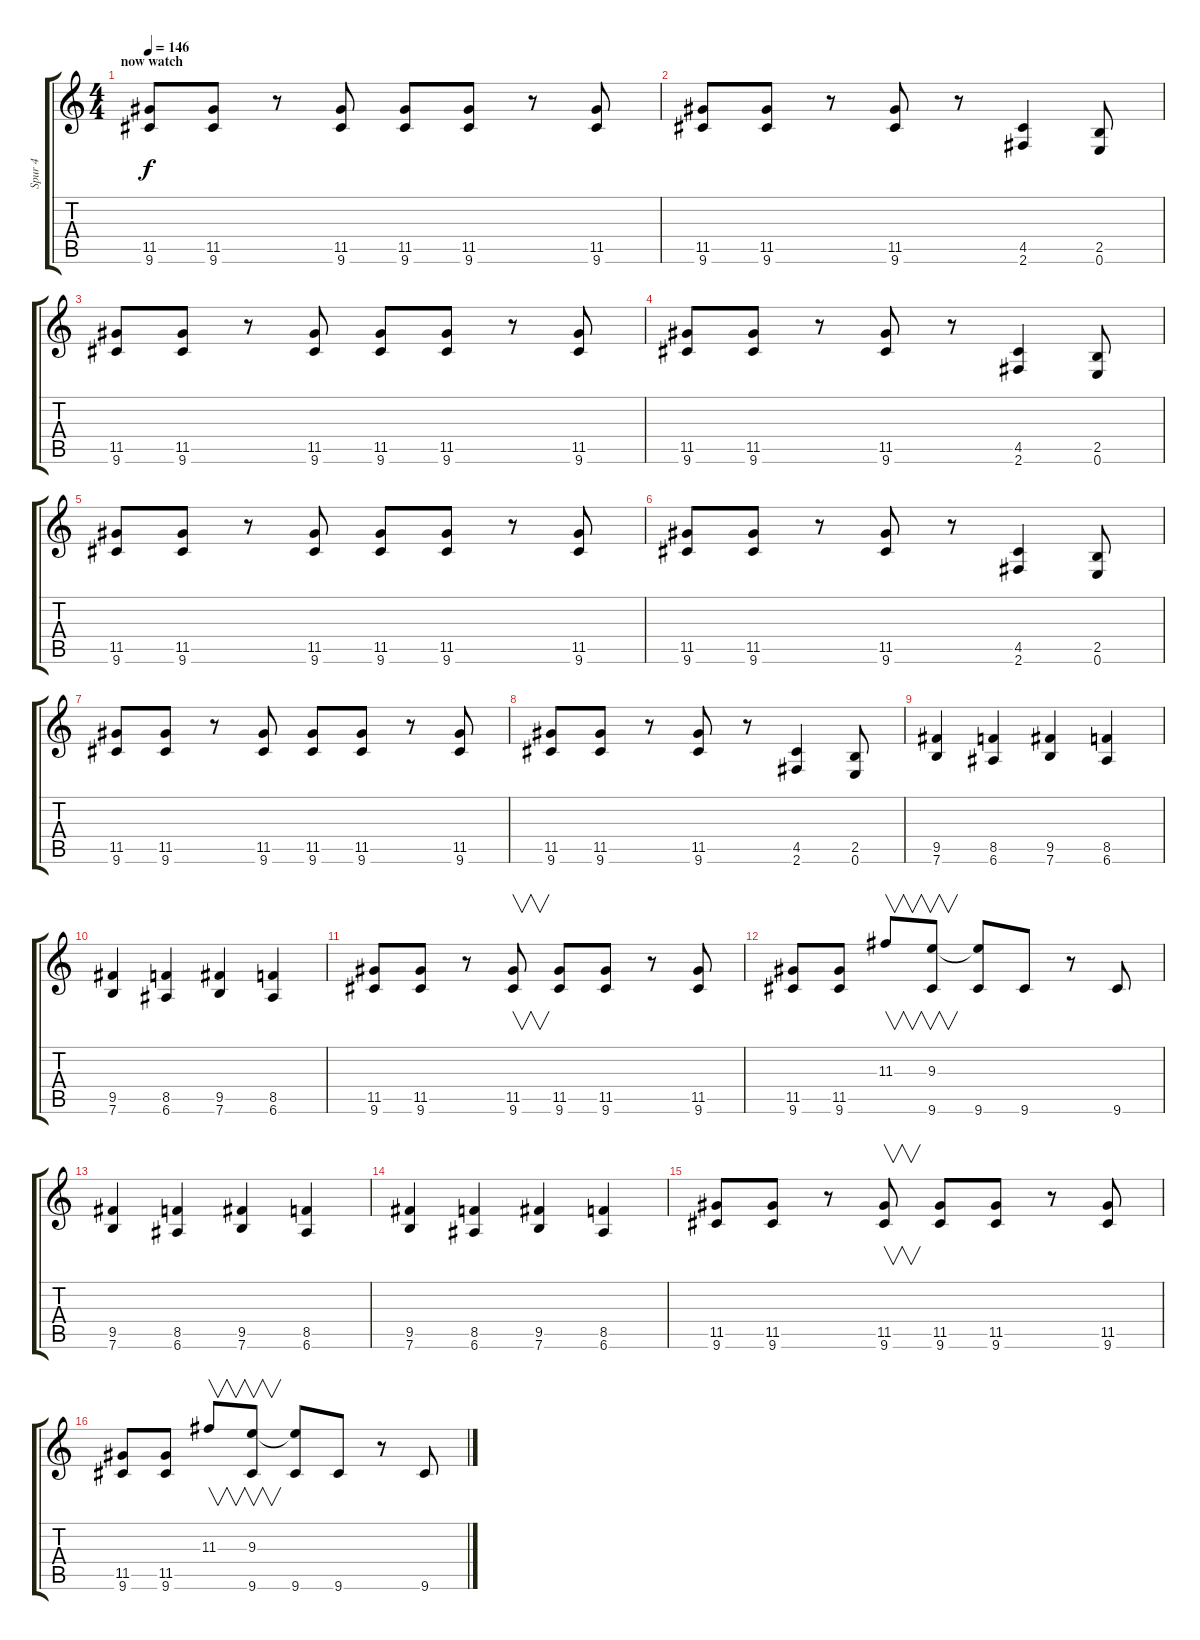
\track ("Spur 4" "Spur 4") {instrument distortionguitar}
\staff {score tabs}
\tuning (E4 B3 G3 D3 A2 E2) {hide}
\ts (4 4)
\section ("" "now watch")
\tempo 146
\clef g2
\ks c
(11.5 9.6).8{dy f} (11.5 9.6).8 r.8 (11.5 9.6).8 (11.5 9.6).8 (11.5 9.6).8 r.8 (11.5 9.6).8 |
(11.5 9.6).8 (11.5 9.6).8 r.8 (11.5 9.6).8 r.8 (4.5 2.6).4 (2.5 0.6).8 |
(11.5 9.6).8 (11.5 9.6).8 r.8 (11.5 9.6).8 (11.5 9.6).8 (11.5 9.6).8 r.8 (11.5 9.6).8 |
(11.5 9.6).8 (11.5 9.6).8 r.8 (11.5 9.6).8 r.8 (4.5 2.6).4 (2.5 0.6).8 |
(11.5 9.6).8 (11.5 9.6).8 r.8 (11.5 9.6).8 (11.5 9.6).8 (11.5 9.6).8 r.8 (11.5 9.6).8 |
(11.5 9.6).8 (11.5 9.6).8 r.8 (11.5 9.6).8 r.8 (4.5 2.6).4 (2.5 0.6).8 |
(11.5 9.6).8 (11.5 9.6).8 r.8 (11.5 9.6).8 (11.5 9.6).8 (11.5 9.6).8 r.8 (11.5 9.6).8 |
(11.5 9.6).8 (11.5 9.6).8 r.8 (11.5 9.6).8 r.8 (4.5 2.6).4 (2.5 0.6).8 |
(9.5 7.6).4 (8.5 6.6).4 (9.5 7.6).4 (8.5 6.6).4 |
(9.5 7.6).4 (8.5 6.6).4 (9.5 7.6).4 (8.5 6.6).4 |
(11.5 9.6).8 (11.5 9.6).8 r.8 (11.5 9.6).8{v} (11.5 9.6).8 (11.5 9.6).8 r.8 (11.5 9.6).8 |
(11.5 9.6).8 (11.5 9.6).8 11.3.8{v} (9.3 9.6).8{v} (9.3{t} 9.6).8 9.6.8 r.8 9.6.8 |
(9.5 7.6).4 (8.5 6.6).4 (9.5 7.6).4 (8.5 6.6).4 |
(9.5 7.6).4 (8.5 6.6).4 (9.5 7.6).4 (8.5 6.6).4 |
(11.5 9.6).8 (11.5 9.6).8 r.8 (11.5 9.6).8{v} (11.5 9.6).8 (11.5 9.6).8 r.8 (11.5 9.6).8 |
(11.5 9.6).8 (11.5 9.6).8 11.3.8{v} (9.3 9.6).8{v} (9.3{t} 9.6).8 9.6.8 r.8 9.6.8
